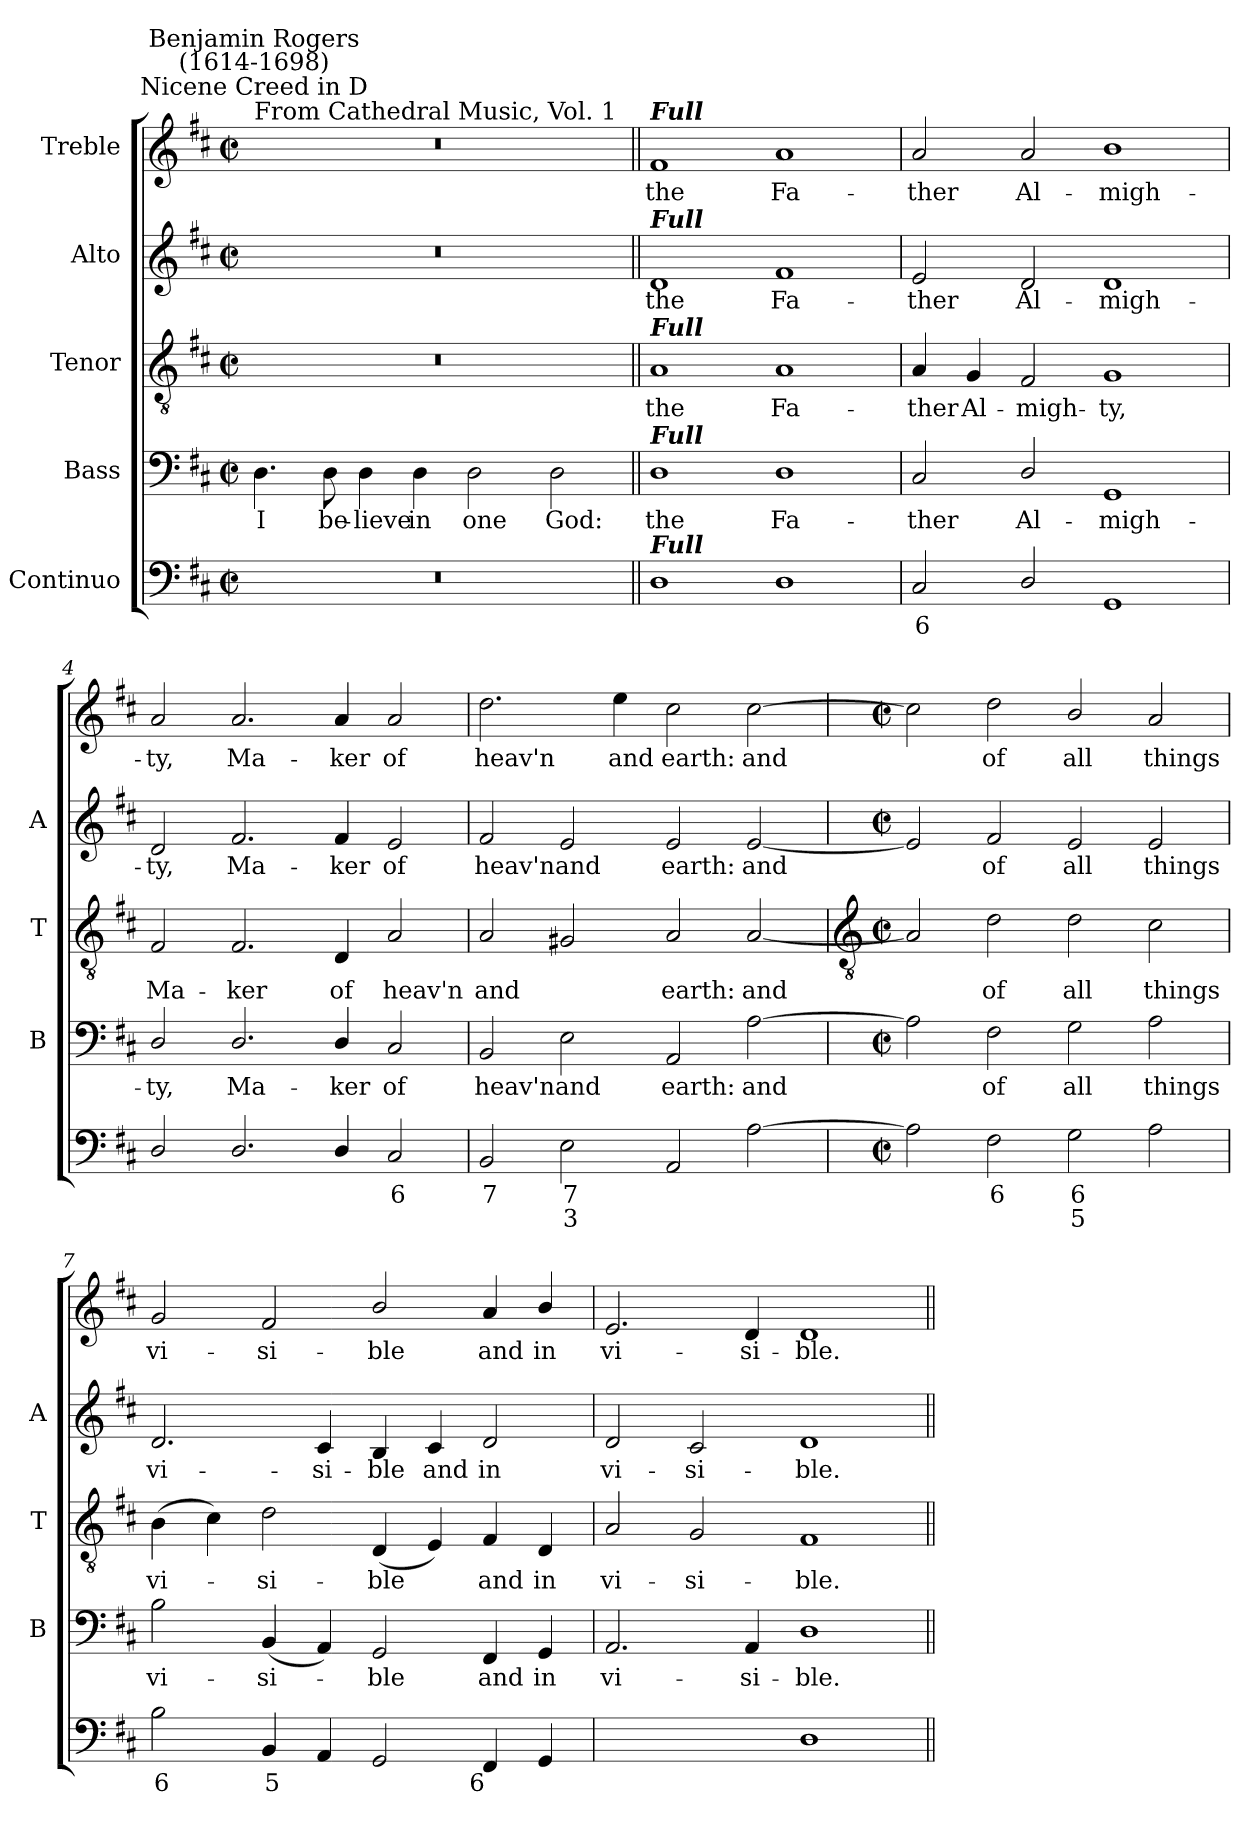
**kern	**text	**text	**kern	**text	**kern	**text	**kern	**text	**kern	**text
*part5	*part5	*part5	*part4	*part4	*part3	*part3	*part2	*part2	*part1	*part1
*staff5	*staff5	*staff5	*staff4	*staff4	*staff3	*staff3	*staff2	*staff2	*staff1	*staff1
*I"Continuo	*	*	*I"Bass	*	*I"Tenor	*	*I"Alto	*	*I"Treble	*
*	*	*	*I'B	*	*I'T	*	*I'A	*	*	*
*clefF4	*	*	*clefF4	*	*clefGv2	*	*clefG2	*	*clefG2	*
*k[f#c#]	*	*	*k[f#c#]	*	*k[f#c#]	*	*k[f#c#]	*	*k[f#c#]	*
*D:	*	*	*D:	*	*D:	*	*D:	*	*D:	*
*M4/2	*	*	*M4/2	*	*M4/2	*	*M4/2	*	*M4/2	*
*met(c|)	*	*	*met(c|)	*	*met(c|)	*	*met(c|)	*	*met(c|)	*
=1	=1	=1	=1	=1	=1	=1	=1	=1	=1	=1
!	!	!	!	!	!	!	!	!	!LO:TX:a:t=From Cathedral Music, Vol. 1	!
!	!	!	!	!	!	!	!	!	!LO:TX:a:cj:t=Nicene Creed in D	!
!	!	!	!	!	!	!	!	!	!LO:TX:a:cj:t=Benjamin Rogers\n(1614-1698)	!
!	!	!	!	!LO:LY:b	!	!	!	!	!	!
0r	.	.	4.D	I	0r	.	0r	.	0r	.
!	!	!	!	!LO:LY:b	!	!	!	!	!	!
.	.	.	8D	be-	.	.	.	.	.	.
!	!	!	!	!LO:LY:b	!	!	!	!	!	!
.	.	.	4D	-lieve	.	.	.	.	.	.
!	!	!	!	!LO:LY:b	!	!	!	!	!	!
.	.	.	4D	in	.	.	.	.	.	.
!	!	!	!	!LO:LY:b	!	!	!	!	!	!
.	.	.	2D	one	.	.	.	.	.	.
!	!	!	!	!LO:LY:b	!	!	!	!	!	!
.	.	.	2D	God:	.	.	.	.	.	.
=2||	=2||	=2||	=2||	=2||	=2||	=2||	=2||	=2||	=2||	=2||
!	!	!	!	!	!	!	!	!	!LO:TX:a:Bi:t=Full	!
!	!	!	!	!	!	!	!LO:TX:a:Bi:t=Full	!	!	!
!	!	!	!	!	!LO:TX:a:Bi:t=Full	!	!	!	!	!
!	!	!	!LO:TX:a:Bi:t=Full	!	!	!	!	!	!	!
!LO:TX:a:Bi:t=Full	!	!	!	!	!	!	!	!	!	!
!	!	!	!	!LO:LY:b	!	!LO:LY:b	!	!LO:LY:b	!	!LO:LY:b
1D/	.	.	1D/	the	1A	the	1d	the	1f#	the
!	!	!	!	!LO:LY:b	!	!LO:LY:b	!	!LO:LY:b	!	!LO:LY:b
1D	.	.	1D	Fa-	1A	Fa-	1f#	Fa-	1a	Fa-
=3	=3	=3	=3	=3	=3	=3	=3	=3	=3	=3
!	!LO:LY:b	!	!	!LO:LY:b	!	!LO:LY:b	!	!LO:LY:b	!	!LO:LY:b
2C#	6	.	2C#	-ther	4A	-ther	2e	-ther	2a	-ther
!	!	!	!	!	!	!LO:LY:b	!	!	!	!
.	.	.	.	.	4G	Al-	.	.	.	.
!	!	!	!	!LO:LY:b	!	!LO:LY:b	!	!LO:LY:b	!	!LO:LY:b
2D/	.	.	2D/	Al-	2F#	-migh-	2d	Al-	2a	Al-
!	!	!	!	!LO:LY:b	!	!LO:LY:b	!	!LO:LY:b	!	!LO:LY:b
1GG	.	.	1GG	-migh-	1G	-ty,	1d	-migh-	1b	-migh-
=4	=4	=4	=4	=4	=4	=4	=4	=4	=4	=4
!	!	!	!	!LO:LY:b	!	!LO:LY:b	!	!LO:LY:b	!	!LO:LY:b
2D/	.	.	2D/	-ty,	2F#	Ma-	2d	-ty,	2a	-ty,
!	!	!	!	!LO:LY:b	!	!LO:LY:b	!	!LO:LY:b	!	!LO:LY:b
2.D/	.	.	2.D/	Ma-	2.F#	-ker	2.f#	Ma-	2.a	Ma-
!	!	!	!	!LO:LY:b	!	!LO:LY:b	!	!LO:LY:b	!	!LO:LY:b
4D/	.	.	4D/	-ker	4D	of	4f#	-ker	4a	-ker
!	!LO:LY:b	!	!	!LO:LY:b	!	!LO:LY:b	!	!LO:LY:b	!	!LO:LY:b
2C#	6	.	2C#	of	2A	heav'n	2e	of	2a	of
=5	=5	=5	=5	=5	=5	=5	=5	=5	=5	=5
!	!LO:LY:b	!	!	!LO:LY:b	!	!LO:LY:b	!	!LO:LY:b	!	!LO:LY:b
2BB	7	.	2BB	heav'n	2A	and	2f#	heav'n	2.dd	heav'n
!	!LO:LY:b	!LO:LY:b	!	!LO:LY:b	!	!	!	!LO:LY:b	!	!
2E	7	3	2E	and	2G#X	.	2e	and	.	.
!	!	!	!	!	!	!	!	!	!	!LO:LY:b
.	.	.	.	.	.	.	.	.	4ee	and
!	!	!	!	!LO:LY:b	!	!LO:LY:b	!	!LO:LY:b	!	!LO:LY:b
2AA	.	.	2AA	earth:	2A	earth:	2e	earth:	2cc#	earth:
!	!	!	!	!LO:LY:b	!	!LO:LY:b	!	!LO:LY:b	!	!LO:LY:b
[2A	.	.	[2A	and	[2A	and	[2e	and	[2cc#	and
!!LO:LB:g=z
=6	=6	=6	=6	=6	=6	=6	=6	=6	=6	=6
*	*	*	*	*	*clefGv2	*	*	*	*	*
*M4/2	*	*	*M4/2	*	*M4/2	*	*M4/2	*	*M4/2	*
*met(c|)	*	*	*met(c|)	*	*met(c|)	*	*met(c|)	*	*met(c|)	*
2A]	.	.	2A]	.	2A]	.	2e]	.	2cc#]	.
!	!LO:LY:b	!	!	!LO:LY:b	!	!LO:LY:b	!	!LO:LY:b	!	!LO:LY:b
2F#	6	.	2F#	of	2d	of	2f#	of	2dd	of
!	!LO:LY:b	!LO:LY:b	!	!LO:LY:b	!	!LO:LY:b	!	!LO:LY:b	!	!LO:LY:b
2G	6	5	2G	all	2d	all	2e	all	2b/	all
!	!	!	!	!LO:LY:b	!	!LO:LY:b	!	!LO:LY:b	!	!LO:LY:b
2A	.	.	2A	things	2c#	things	2e	things	2a	things
=7	=7	=7	=7	=7	=7	=7	=7	=7	=7	=7
!	!LO:LY:b	!	!	!LO:LY:b	!	!LO:LY:b	!	!LO:LY:b	!	!LO:LY:b
2B	6	.	2B	vi-	(>4B	vi-	2.d	vi-	2g	vi-
.	.	.	.	.	4c#)	.	.	.	.	.
!	!LO:LY:b	!	!	!LO:LY:b	!	!LO:LY:b	!	!	!	!LO:LY:b
4BB	5	.	(<4BB	-si-	2d	si-	.	.	2f#	-si-
!	!	!	!	!	!	!	!	!LO:LY:b	!	!
4AA	.	.	4AA)	.	.	.	4c#	-si-	.	.
!	!	!	!	!LO:LY:b	!	!LO:LY:b	!	!LO:LY:b	!	!LO:LY:b
2GG	.	.	2GG	ble	(<4D	-ble	4B	-ble	2b/	-ble
!	!	!	!	!	!	!	!	!LO:LY:b	!	!
.	.	.	.	.	4E)	.	4c#	and	.	.
!	!LO:LY:b	!	!	!LO:LY:b	!	!LO:LY:b	!	!LO:LY:b	!	!LO:LY:b
4FF#	6	.	4FF#	and	4F#	and	2d	in	4a	and
!	!	!	!	!LO:LY:b	!	!LO:LY:b	!	!	!	!LO:LY:b
4GG	.	.	4GG	in	4D	in	.	.	4b/	in
=8	=8	=8	=8	=8	=8	=8	=8	=8	=8	=8
!	!LO:LY:b	!	!	!LO:LY:b	!	!LO:LY:b	!	!LO:LY:b	!	!LO:LY:b
[2AAyy	4	.	2.AA	vi-	2A	vi-	2d	vi-	2.e	vi-
!	!LO:LY:b	!	!	!	!	!LO:LY:b	!	!LO:LY:b	!	!
2AAyy]	3	.	.	.	2G	-si-	2c#	-si-	.	.
!	!	!	!	!LO:LY:b	!	!	!	!	!	!LO:LY:b
.	.	.	4AA	-si-	.	.	.	.	4d	-si-
!	!	!	!	!LO:LY:b	!	!LO:LY:b	!	!LO:LY:b	!	!LO:LY:b
1D	.	.	1D	-ble.	1F#	-ble.	1d	-ble.	1d	-ble.
=||	=||	=||	=||	=||	=||	=||	=||	=||	=||	=||
*-	*-	*-	*-	*-	*-	*-	*-	*-	*-	*-
